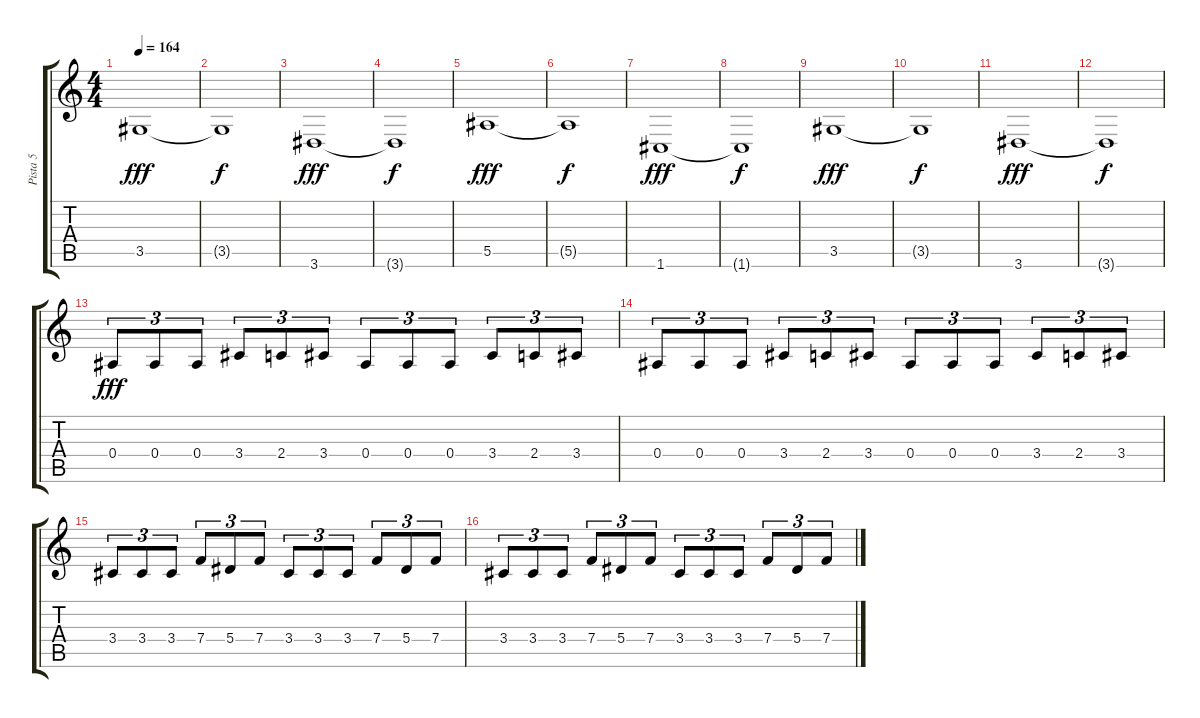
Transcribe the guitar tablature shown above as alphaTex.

\track ("Pista 5" "Pista 5") {instrument electricbassfinger}
\staff {score tabs}
\tuning (C4 G3 Eb3 Bb2 F2 C2) {hide}
\ts (4 4)
\tempo 164
\clef g2
\ks c
3.5.1{dy fff} |
3.5{t}.1{dy f} |
3.6.1{dy fff} |
3.6{t}.1{dy f} |
5.5.1{dy fff} |
5.5{t}.1{dy f} |
1.6.1{dy fff} |
1.6{t}.1{dy f} |
3.5.1{dy fff} |
3.5{t}.1{dy f} |
3.6.1{dy fff} |
3.6{t}.1{dy f} |
0.4.8{tu (3 2) dy fff} 0.4.8{tu (3 2)} 0.4.8{tu (3 2)} 3.4.8{tu (3 2)} 2.4.8{tu (3 2)} 3.4.8{tu (3 2)} 0.4.8{tu (3 2)} 0.4.8{tu (3 2)} 0.4.8{tu (3 2)} 3.4.8{tu (3 2)} 2.4.8{tu (3 2)} 3.4.8{tu (3 2)} |
0.4.8{tu (3 2)} 0.4.8{tu (3 2)} 0.4.8{tu (3 2)} 3.4.8{tu (3 2)} 2.4.8{tu (3 2)} 3.4.8{tu (3 2)} 0.4.8{tu (3 2)} 0.4.8{tu (3 2)} 0.4.8{tu (3 2)} 3.4.8{tu (3 2)} 2.4.8{tu (3 2)} 3.4.8{tu (3 2)} |
3.4.8{tu (3 2)} 3.4.8{tu (3 2)} 3.4.8{tu (3 2)} 7.4.8{tu (3 2)} 5.4.8{tu (3 2)} 7.4.8{tu (3 2)} 3.4.8{tu (3 2)} 3.4.8{tu (3 2)} 3.4.8{tu (3 2)} 7.4.8{tu (3 2)} 5.4.8{tu (3 2)} 7.4.8{tu (3 2)} |
3.4.8{tu (3 2)} 3.4.8{tu (3 2)} 3.4.8{tu (3 2)} 7.4.8{tu (3 2)} 5.4.8{tu (3 2)} 7.4.8{tu (3 2)} 3.4.8{tu (3 2)} 3.4.8{tu (3 2)} 3.4.8{tu (3 2)} 7.4.8{tu (3 2)} 5.4.8{tu (3 2)} 7.4.8{tu (3 2)}
